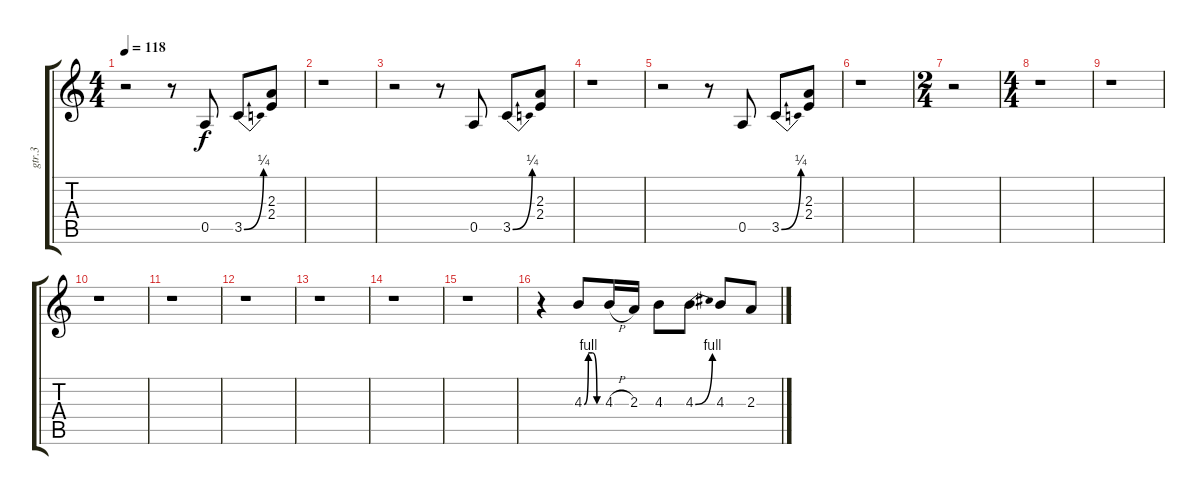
\track ("gtr.3" "gtr.3") {instrument distortionguitar}
\staff {score tabs}
\tuning (E4 B3 G3 D3 A2 E2) {hide}
\ts (4 4)
\tempo 118
\clef g2
\ks c
r.2{dy f} r.8 0.5.8 3.5{be (bend 0 0 60 1)}.8 (2.3 2.4).8 |
r.1 |
r.2 r.8 0.5.8 3.5{be (bend 0 0 60 1)}.8 (2.3 2.4).8 |
r.1 |
r.2 r.8 0.5.8 3.5{be (bend 0 0 60 1)}.8 (2.3 2.4).8 |
r.1 |
\ts (2 4)
r.2 |
\ts (4 4)
r.1 |
r.1 |
r.1 |
r.1 |
r.1 |
r.1 |
r.1 |
r.1 |
r.4 4.3{be (custom 0 0 15 4 30 4 45 0 60 0)}.8 4.3{h}.16 2.3.16 4.3.8 4.3{be (bend 0 0 60 4)}.8 4.3.8 2.3.8
